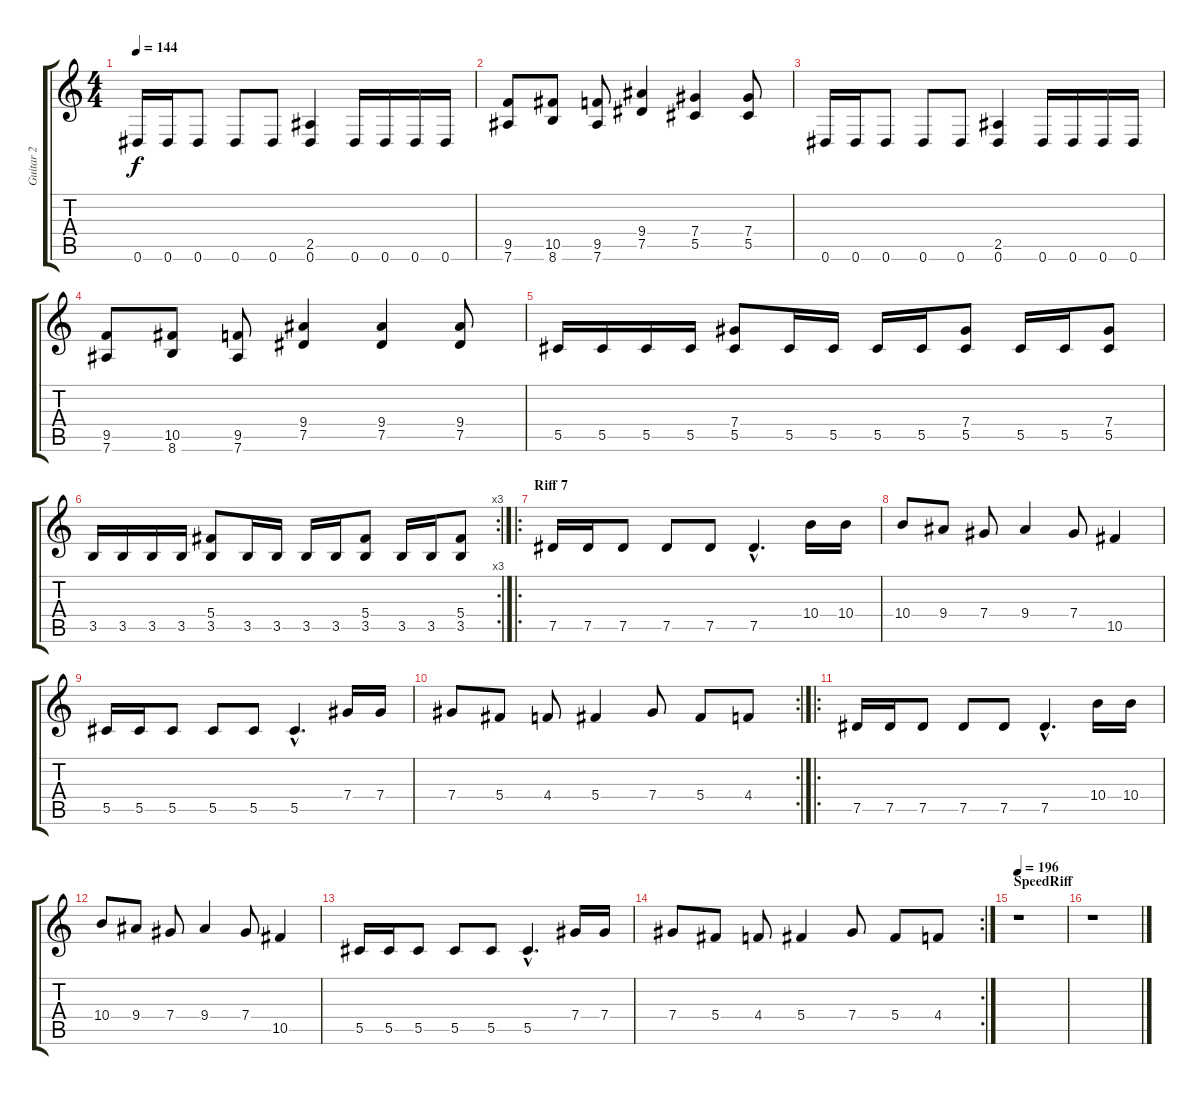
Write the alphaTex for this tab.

\track ("Guitar 2" "Guitar 2") {instrument distortionguitar}
\staff {score tabs}
\tuning (Eb4 Bb3 Gb3 Db3 Ab2 Eb2) {hide}
\ts (4 4)
\tempo 144
\clef g2
\ks c
0.6.16{dy f} 0.6.16 0.6.8 0.6.8 0.6.8 (2.5 0.6).4 0.6.16 0.6.16 0.6.16 0.6.16 |
(9.5 7.6).8 (10.5 8.6).8 (9.5 7.6).8 (9.4 7.5).4 (7.4 5.5).4 (7.4 5.5).8 |
0.6.16 0.6.16 0.6.8 0.6.8 0.6.8 (2.5 0.6).4 0.6.16 0.6.16 0.6.16 0.6.16 |
(9.5 7.6).8 (10.5 8.6).8 (9.5 7.6).8 (9.4 7.5).4 (9.4 7.5).4 (9.4 7.5).8 |
5.5.16 5.5.16 5.5.16 5.5.16 (7.4 5.5).8 5.5.16 5.5.16 5.5.16 5.5.16 (7.4 5.5).8 5.5.16 5.5.16 (7.4 5.5).8 |
\rc 3
3.5.16 3.5.16 3.5.16 3.5.16 (5.4 3.5).8 3.5.16 3.5.16 3.5.16 3.5.16 (5.4 3.5).8 3.5.16 3.5.16 (5.4 3.5).8 |
\ro
\section ("" "Riff 7")
7.5.16 7.5.16 7.5.8 7.5.8 7.5.8 7.5{hac}.4{d} 10.4.16 10.4.16 |
10.4.8 9.4.8 7.4.8 9.4.4 7.4.8 10.5.4 |
5.5.16 5.5.16 5.5.8 5.5.8 5.5.8 5.5{hac}.4{d} 7.4.16 7.4.16 |
\rc 2
7.4.8 5.4.8 4.4.8 5.4.4 7.4.8 5.4.8 4.4.8 |
\ro
7.5.16 7.5.16 7.5.8 7.5.8 7.5.8 7.5{hac}.4{d} 10.4.16 10.4.16 |
10.4.8 9.4.8 7.4.8 9.4.4 7.4.8 10.5.4 |
5.5.16 5.5.16 5.5.8 5.5.8 5.5.8 5.5{hac}.4{d} 7.4.16 7.4.16 |
\rc 2
7.4.8 5.4.8 4.4.8 5.4.4 7.4.8 5.4.8 4.4.8 |
\section ("" "SpeedRiff")
\tempo 196
r.1 |
r.1
